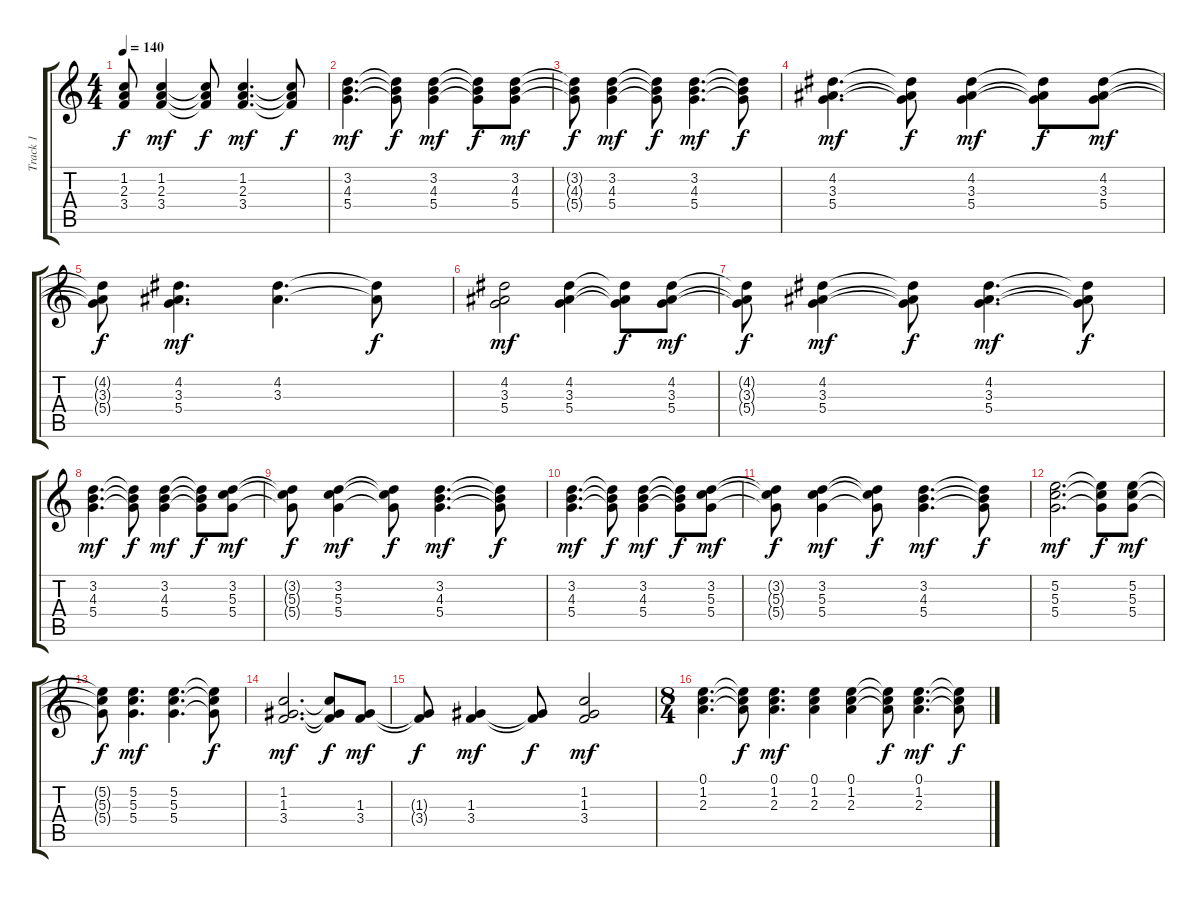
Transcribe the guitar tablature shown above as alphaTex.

\track ("Track 1" "Track 1") {instrument electricguitarclean}
\staff {score tabs}
\tuning (E4 B3 G3 D3 A2 E2) {hide}
\ts (4 4)
\tempo 140
\clef g2
\ks c
(1.2{t} 2.3{t} 3.4{t}).8{dy f} (1.2 2.3 3.4).4{dy mf} (1.2{t} 2.3{t} 3.4{t}).8{dy f} (1.2 2.3 3.4).4{d dy mf} (1.2{t} 2.3{t} 3.4{t}).8{dy f} |
(3.2 4.3 5.4).4{d dy mf} (3.2{t} 4.3{t} 5.4{t}).8{dy f} (3.2 4.3 5.4).4{dy mf} (3.2{t} 4.3{t} 5.4{t}).8{dy f} (3.2 4.3 5.4).8{dy mf} |
(3.2{t} 4.3{t} 5.4{t}).8{dy f} (3.2 4.3 5.4).4{dy mf} (3.2{t} 4.3{t} 5.4{t}).8{dy f} (3.2 4.3 5.4).4{d dy mf} (3.2{t} 4.3{t} 5.4{t}).8{dy f} |
(4.2 3.3 5.4).4{d dy mf} (4.2{t} 3.3{t} 5.4{t}).8{dy f} (4.2 3.3 5.4).4{dy mf} (4.2{t} 3.3{t} 5.4{t}).8{dy f} (4.2 3.3 5.4).8{dy mf} |
(4.2{t} 3.3{t} 5.4{t}).8{dy f} (4.2 3.3 5.4).4{d dy mf} (4.2 3.3).4{d} (4.2{t} 3.3{t}).8{dy f} |
(4.2 3.3 5.4).2{dy mf} (4.2 3.3 5.4).4 (4.2{t} 3.3{t} 5.4{t}).8{dy f} (4.2 3.3 5.4).8{dy mf} |
(4.2{t} 3.3{t} 5.4{t}).8{dy f} (4.2 3.3 5.4).4{dy mf} (4.2{t} 3.3{t} 5.4{t}).8{dy f} (4.2 3.3 5.4).4{d dy mf} (4.2{t} 3.3{t} 5.4{t}).8{dy f} |
(3.2 4.3 5.4).4{d dy mf} (3.2{t} 4.3{t} 5.4{t}).8{dy f} (3.2 4.3 5.4).4{dy mf} (3.2{t} 4.3{t} 5.4{t}).8{dy f} (3.2 5.3 5.4).8{dy mf} |
(3.2{t} 5.3{t} 5.4{t}).8{dy f} (3.2 5.3 5.4).4{dy mf} (3.2{t} 5.3{t} 5.4{t}).8{dy f} (3.2 4.3 5.4).4{d dy mf} (3.2{t} 4.3{t} 5.4{t}).8{dy f} |
(3.2 4.3 5.4).4{d dy mf} (3.2{t} 4.3{t} 5.4{t}).8{dy f} (3.2 4.3 5.4).4{dy mf} (3.2{t} 4.3{t} 5.4{t}).8{dy f} (3.2 5.3 5.4).8{dy mf} |
(3.2{t} 5.3{t} 5.4{t}).8{dy f} (3.2 5.3 5.4).4{dy mf} (3.2{t} 5.3{t} 5.4{t}).8{dy f} (3.2 4.3 5.4).4{d dy mf} (3.2{t} 4.3{t} 5.4{t}).8{dy f} |
(5.2 5.3 5.4).2{d dy mf} (5.2{t} 5.3{t} 5.4{t}).8{dy f} (5.2 5.3 5.4).8{dy mf} |
(5.2{t} 5.3{t} 5.4{t}).8{dy f} (5.2 5.3 5.4).4{d dy mf} (5.2 5.3 5.4).4{d} (5.2{t} 5.3{t} 5.4{t}).8{dy f} |
(1.2 1.3 3.4).2{d dy mf} (1.2{t} 1.3{t} 3.4{t}).8{dy f} (1.3 3.4).8{dy mf} |
(1.3{t} 3.4{t}).8{dy f} (1.3 3.4).4{dy mf} (1.3{t} 3.4{t}).8{dy f} (1.2 1.3 3.4).2{dy mf} |
\ts (8 4)
(0.1 1.2 2.3).4{d} (0.1{t} 1.2{t} 2.3{t}).8{dy f} (0.1 1.2 2.3).4{d dy mf} (0.1 1.2 2.3).4 (0.1 1.2 2.3).4 (0.1{t} 1.2{t} 2.3{t}).8{dy f} (0.1 1.2 2.3).4{d dy mf} (0.1{t} 1.2{t} 2.3{t}).8{dy f}
